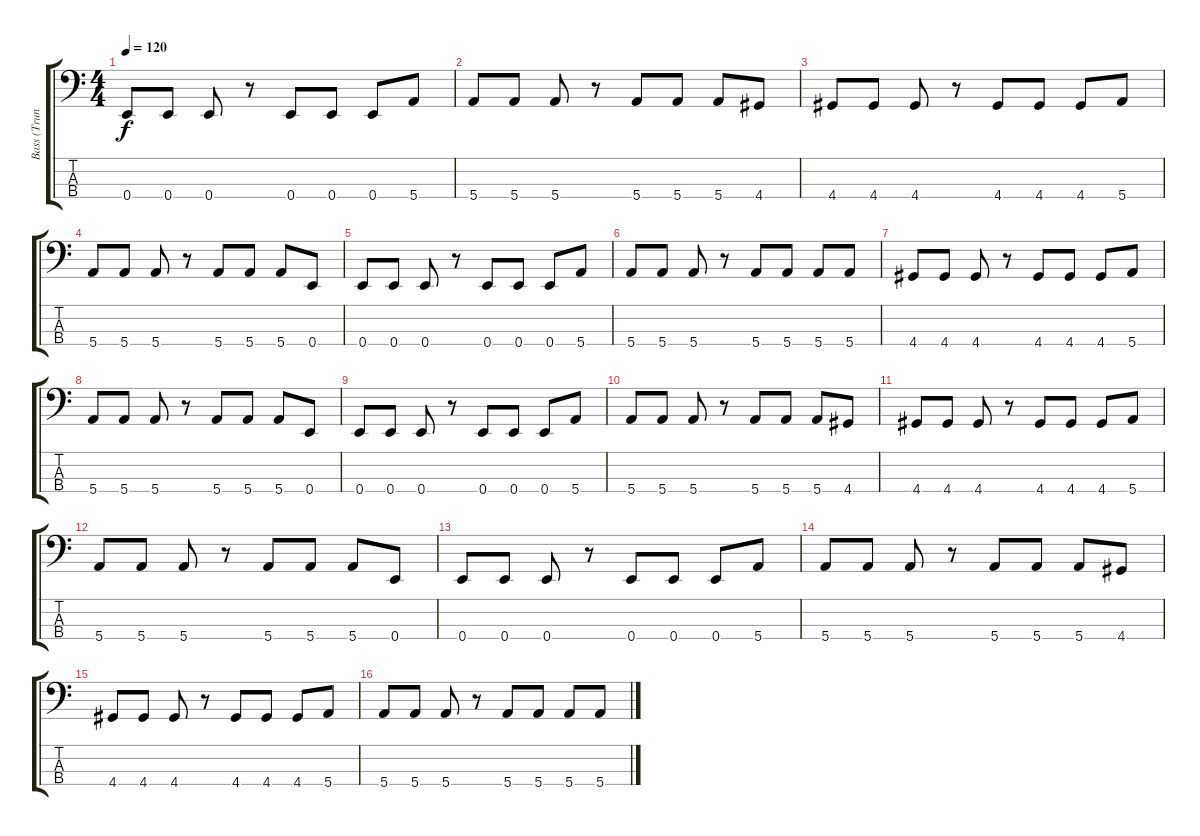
\track ("Bass (Trung do)" "Bass (Trun") {instrument electricbassfinger}
\staff {score tabs}
\tuning (G2 D2 A1 E1) {hide}
\ts (4 4)
\tempo 120
\clef f4
\ks c
0.4.8{dy f} 0.4.8 0.4.8 r.8 0.4.8 0.4.8 0.4.8 5.4.8 |
5.4.8 5.4.8 5.4.8 r.8 5.4.8 5.4.8 5.4.8 4.4.8 |
4.4.8 4.4.8 4.4.8 r.8 4.4.8 4.4.8 4.4.8 5.4.8 |
5.4.8 5.4.8 5.4.8 r.8 5.4.8 5.4.8 5.4.8 0.4.8 |
0.4.8 0.4.8 0.4.8 r.8 0.4.8 0.4.8 0.4.8 5.4.8 |
5.4.8 5.4.8 5.4.8 r.8 5.4.8 5.4.8 5.4.8 5.4.8 |
4.4.8 4.4.8 4.4.8 r.8 4.4.8 4.4.8 4.4.8 5.4.8 |
5.4.8 5.4.8 5.4.8 r.8 5.4.8 5.4.8 5.4.8 0.4.8 |
0.4.8 0.4.8 0.4.8 r.8 0.4.8 0.4.8 0.4.8 5.4.8 |
5.4.8 5.4.8 5.4.8 r.8 5.4.8 5.4.8 5.4.8 4.4.8 |
4.4.8 4.4.8 4.4.8 r.8 4.4.8 4.4.8 4.4.8 5.4.8 |
5.4.8 5.4.8 5.4.8 r.8 5.4.8 5.4.8 5.4.8 0.4.8 |
0.4.8 0.4.8 0.4.8 r.8 0.4.8 0.4.8 0.4.8 5.4.8 |
5.4.8 5.4.8 5.4.8 r.8 5.4.8 5.4.8 5.4.8 4.4.8 |
4.4.8 4.4.8 4.4.8 r.8 4.4.8 4.4.8 4.4.8 5.4.8 |
5.4.8 5.4.8 5.4.8 r.8 5.4.8 5.4.8 5.4.8 5.4.8
